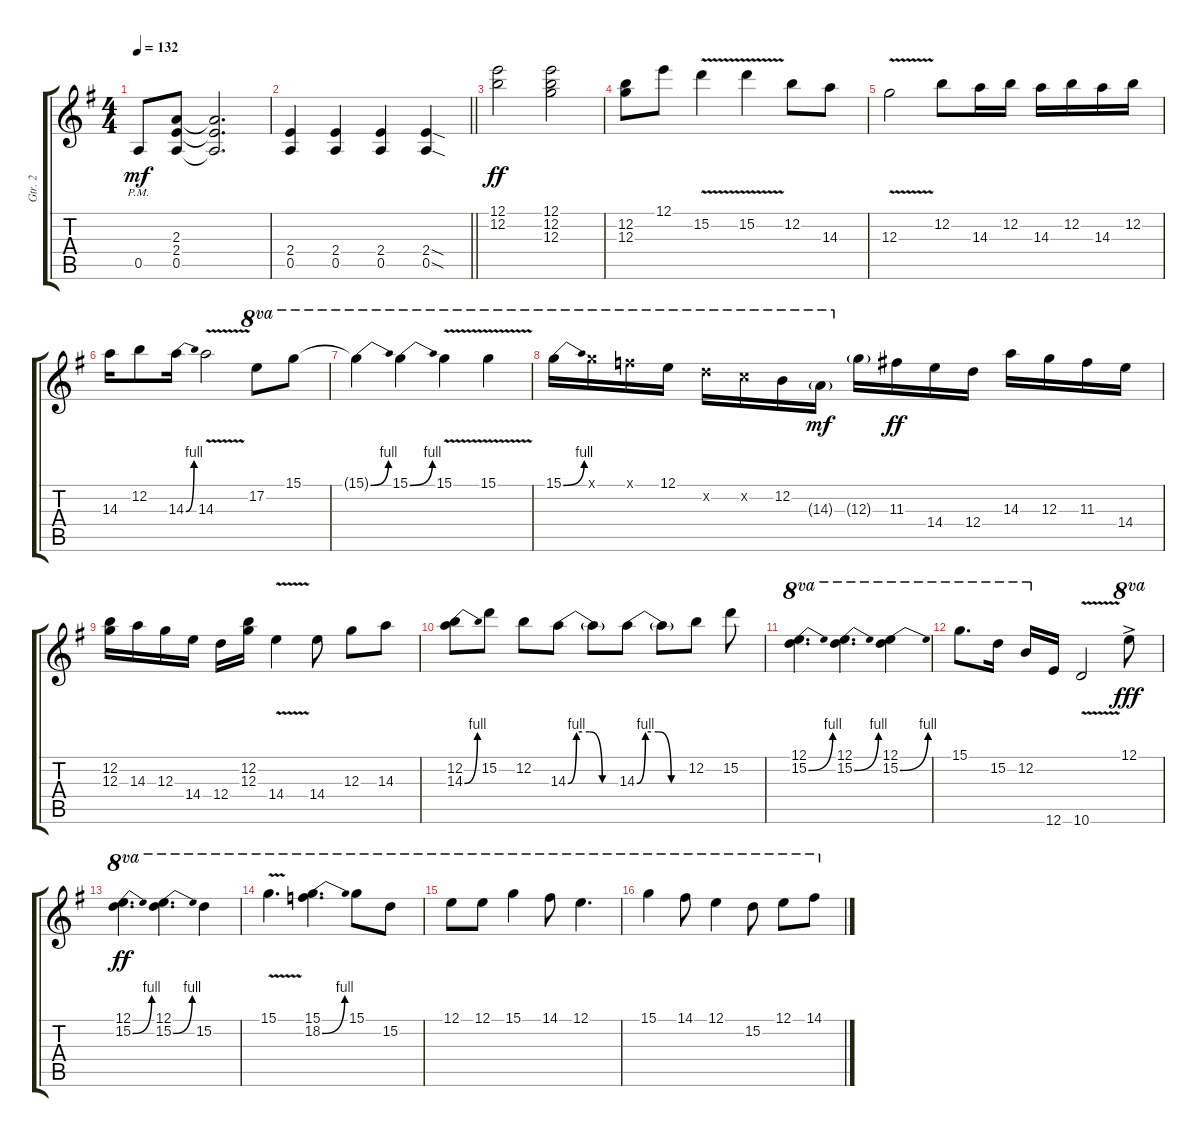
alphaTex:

\track ("Gtr. 2" "Gtr. 2") {instrument distortionguitar}
\staff {score tabs}
\tuning (E4 B3 G3 D3 A2 E2) {hide}
\ts (4 4)
\tempo 132
\clef g2
\ks g
0.5{pm}.8{dy mf} (2.3 2.4 0.5).8 (2.3{t} 2.4{t} 0.5{t}).2{d} |
\barLineRight lightlight
(2.4 0.5).4 (2.4 0.5).4 (2.4 0.5).4 (2.4{sod} 0.5{sod}).4 |
(12.1 12.2).2{dy ff} (12.1 12.2 12.3).2 |
(12.2 12.3).8 12.1.8 15.2{v}.4 15.2{v}.4 12.2.8 14.3.8 |
12.3{v}.2 12.2.8 14.3.16 12.2.16 14.3.16 12.2.16 14.3.16 12.2.16 |
14.3.16 12.2.8 14.3{be (bend 0 0 60 4)}.16 14.3{v}.2 17.2.8{ot 8va} 15.1.8{ot 8va} |
15.1{be (bend 0 0 60 4) t}.4{ot 8va} 15.1{be (bend 0 0 60 4)}.4{ot 8va} 15.1{v}.4{ot 8va} 15.1{v}.4{ot 8va} |
15.1{be (bend 0 0 60 4)}.16{ot 8va} 15.1{x}.16{ot 8va} 13.1{x}.16{ot 8va} 12.1.16{ot 8va} 15.2{x}.16{ot 8va} 13.2{x}.16{ot 8va} 12.2.16{ot 8va} 14.3{g}.16{ot 8va dy mf} 12.3{g}.16 11.3.16{dy ff} 14.4.16 12.4.16 14.3.16 12.3.16 11.3.16 14.4.16 |
(12.2 12.3).16 14.3.16 12.3.16 14.4.16 12.4.16 (12.2 12.3).16 14.4{v}.4 14.4.8 12.3.8 14.3.8 |
(12.2 14.3{be (bend 0 0 60 4)}).8 15.2.8 12.2.8 14.3{be (custom 0 0 10 4 25 4 40 0 60 0)}.8 14.3{t}.8 14.3{be (custom 0 0 10 4 25 4 40 0 60 0)}.8 14.3{t}.8 12.2.8 15.2.8 |
(12.1 15.2{be (bend 0 0 60 4)}).4{d ot 8va} (12.1 15.2{be (bend 0 0 60 4)}).4{d ot 8va} (12.1 15.2{be (bend 0 0 60 4)}).4{ot 8va} |
15.1.8{d ot 8va} 15.2.16{ot 8va} 12.2.16{ot 8va} 12.6.16 10.6{v}.2 12.1{ac}.8{ot 8va dy fff} |
(12.1 15.2{be (bend 0 0 60 4)}).4{d ot 8va dy ff} (12.1 15.2{be (bend 0 0 60 4)}).4{d ot 8va} 15.2.4{ot 8va} |
15.1{v}.4{d ot 8va} (15.1 18.2{be (bend 0 0 60 4)}).4{d ot 8va} 15.1.8{ot 8va} 15.2.8{ot 8va} |
12.1.8{ot 8va} 12.1.8{ot 8va} 15.1.4{ot 8va} 14.1.8{ot 8va} 12.1.4{d ot 8va} |
15.1.4{ot 8va} 14.1.8{ot 8va} 12.1.4{ot 8va} 15.2.8{ot 8va} 12.1.8{ot 8va} 14.1.8{ot 8va}
